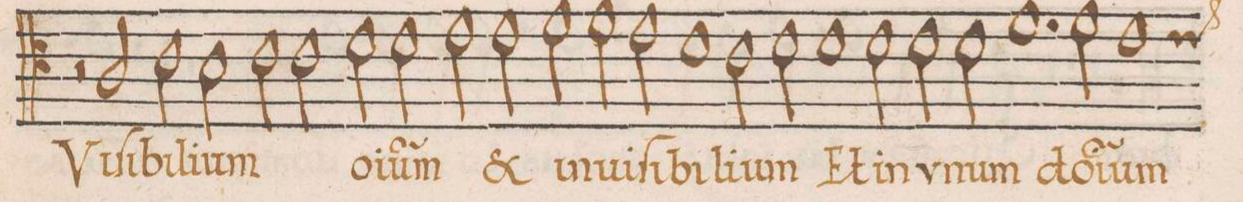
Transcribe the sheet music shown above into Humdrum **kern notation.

**kern	**text
*I"CANTVS	*
*clefC4	*
*k[]	*
*met(C|)	*
*M2/1	*
2r	.
2A/	Vi-
=9-	=9-
2c\	-ſi-
2B\	-bi-
2c\	-li-
2c\	-um
=10-	=10-
2d\	o(m-
2d\	-n)i-
2e\	-um
2e\	(et)
=11-	=11-
2f\	in-
2f\	-ui-
2e\	-ſi-
1d\	-bi-
=12-	=12-
2c\	-li-
2d\	-um
1d\	Et
=13-	=13-
2d\	in
2d\	v-
2d\	-num
=14-	=14-
1.f	do-
2f\	-(m)i-
=15-	=15-
*custos:e	*
1e	-(n)um
*-	*-
